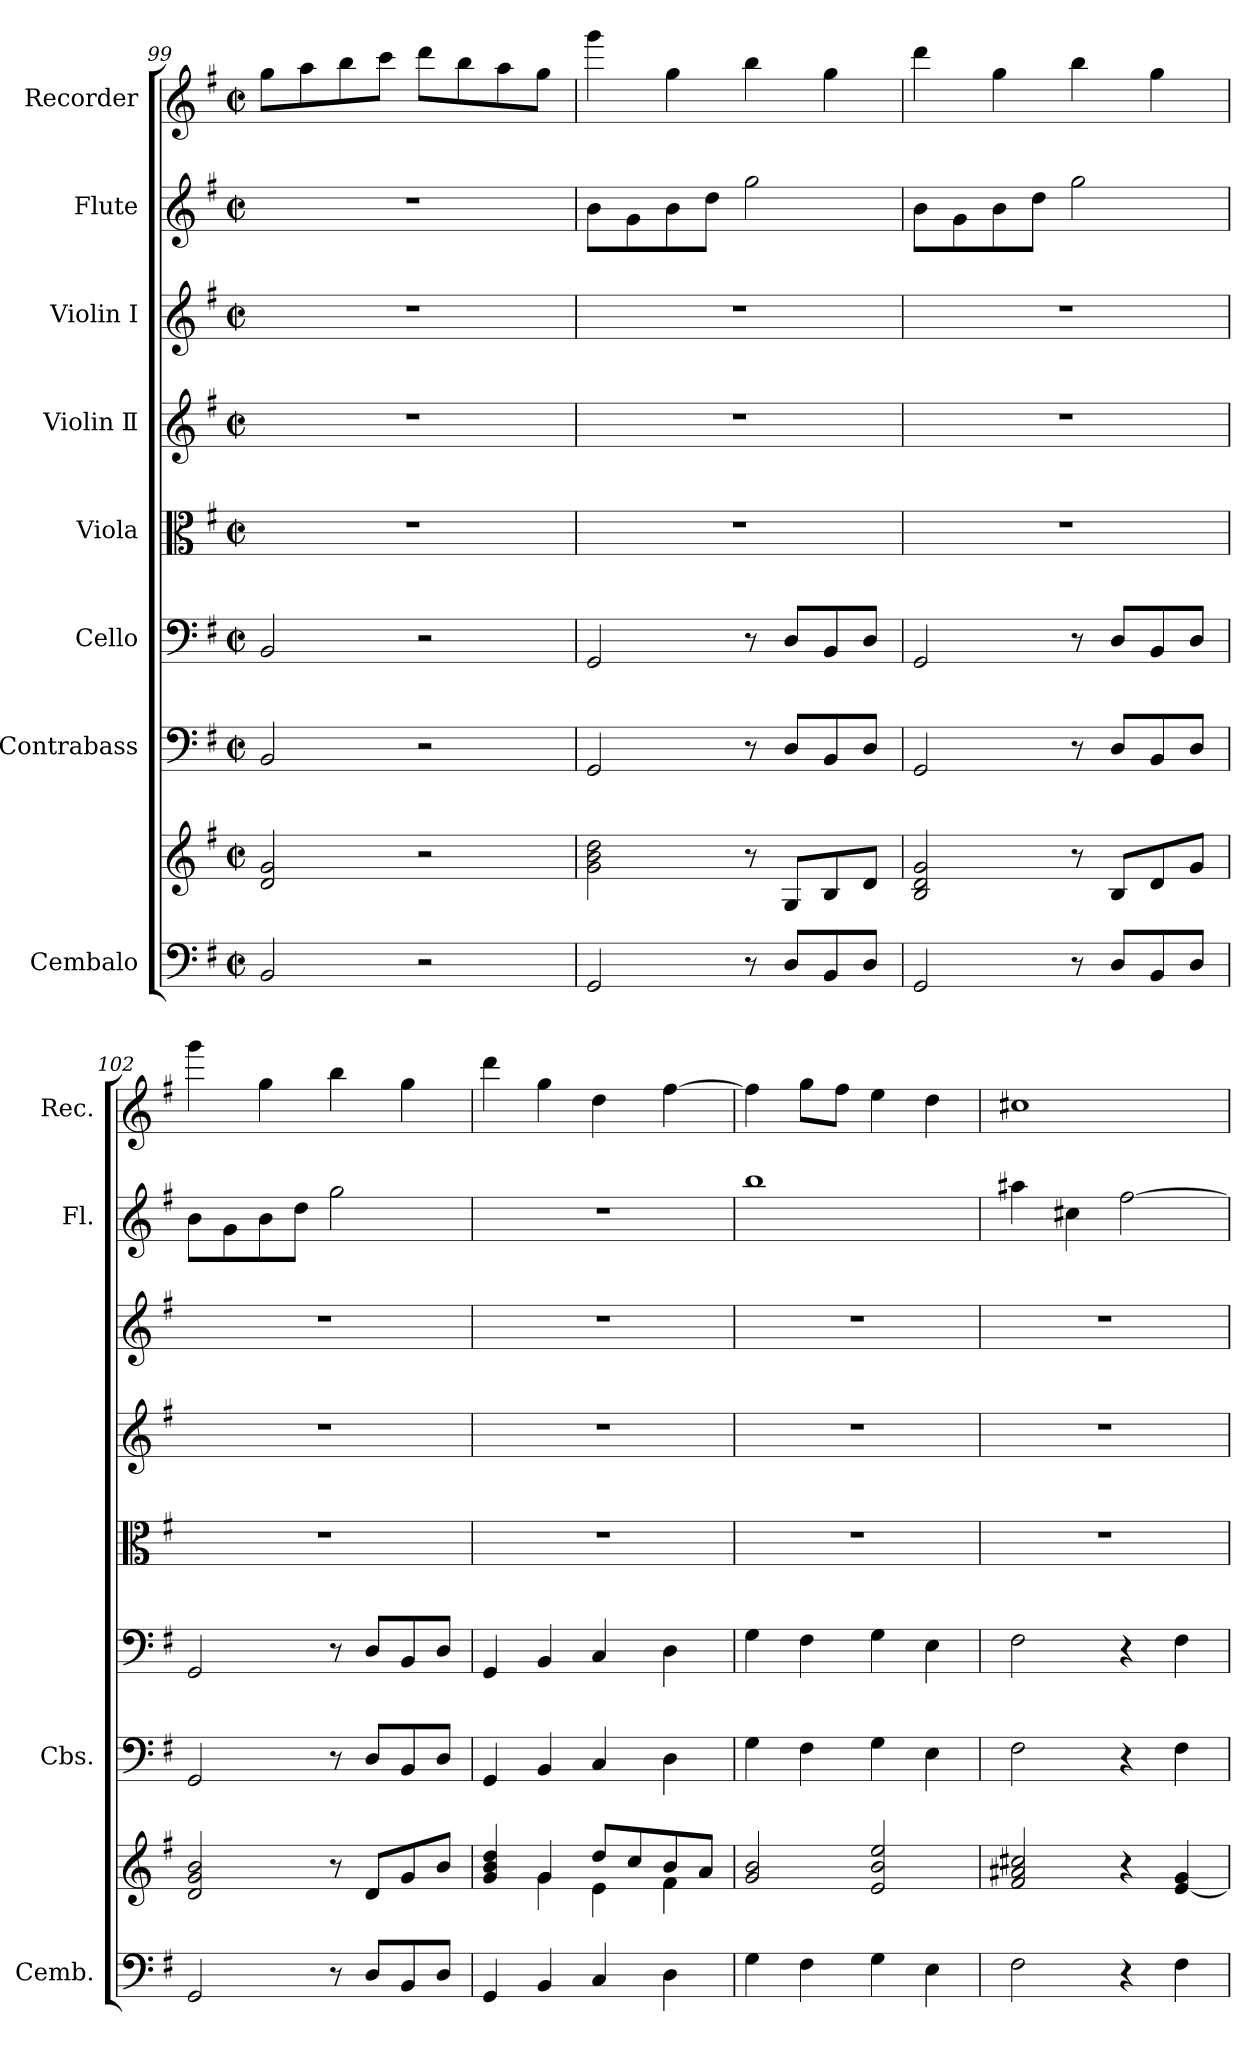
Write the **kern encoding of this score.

**kern	**kern	**kern	**kern	**kern	**kern	**kern	**kern	**kern
*part8	*part8	*part7	*part6	*part5	*part4	*part3	*part2	*part1
*staff9	*staff8	*staff7	*staff6	*staff5	*staff4	*staff3	*staff2	*staff1
*I"Cembalo	*	*I"Contrabass	*I"Cello	*I"Viola	*I"Violin Ⅱ	*I"Violin Ⅰ	*I"Flute	*I"Recorder
*I'Cemb.	*	*I'Cbs.	*	*	*	*	*I'Fl.	*I'Rec.
*clefF4	*clefG2	*clefF4	*clefF4	*clefC3	*clefG2	*clefG2	*clefG2	*clefG2
*	*	*ITrd7c12	*	*	*	*	*	*
*k[f#]	*k[f#]	*k[f#]	*k[f#]	*k[f#]	*k[f#]	*k[f#]	*k[f#]	*k[f#]
*M2/2	*M2/2	*M2/2	*M2/2	*M2/2	*M2/2	*M2/2	*M2/2	*M2/2
*met(c|)	*met(c|)	*met(c|)	*met(c|)	*met(c|)	*met(c|)	*met(c|)	*met(c|)	*met(c|)
=99	=99	=99	=99	=99	=99	=99	=99	=99
2BB/	2d/ 2g/	2BBB/	2BB/	1r	1r	1r	1r	8gg\L
.	.	.	.	.	.	.	.	8aa\
.	.	.	.	.	.	.	.	8bb\
.	.	.	.	.	.	.	.	8ccc\J
2r	2r	2r	2r	.	.	.	.	8ddd\L
.	.	.	.	.	.	.	.	8bb\
.	.	.	.	.	.	.	.	8aa\
.	.	.	.	.	.	.	.	8gg\J
=100	=100	=100	=100	=100	=100	=100	=100	=100
2GG/	2g\ 2b\ 2dd\	2GGG/	2GG/	1r	1r	1r	8b\L	4ggg\
.	.	.	.	.	.	.	8g\	.
.	.	.	.	.	.	.	8b\	4gg\
.	.	.	.	.	.	.	8dd\J	.
8r	8r	8r	8r	.	.	.	2gg\	4bb\
8D/L	8G/L	8DD/L	8D/L	.	.	.	.	.
8BB/	8B/	8BBB/	8BB/	.	.	.	.	4gg\
8D/J	8d/J	8DD/J	8D/J	.	.	.	.	.
!!LO:PB:g=z
=101	=101	=101	=101	=101	=101	=101	=101	=101
2GG/	2B/ 2d/ 2g/	2GGG/	2GG/	1r	1r	1r	8b\L	4ddd\
.	.	.	.	.	.	.	8g\	.
.	.	.	.	.	.	.	8b\	4gg\
.	.	.	.	.	.	.	8dd\J	.
8r	8r	8r	8r	.	.	.	2gg\	4bb\
8D/L	8B/L	8DD/L	8D/L	.	.	.	.	.
8BB/	8d/	8BBB/	8BB/	.	.	.	.	4gg\
8D/J	8g/J	8DD/J	8D/J	.	.	.	.	.
=102	=102	=102	=102	=102	=102	=102	=102	=102
2GG/	2d/ 2g/ 2b/	2GGG/	2GG/	1r	1r	1r	8b\L	4ggg\
.	.	.	.	.	.	.	8g\	.
.	.	.	.	.	.	.	8b\	4gg\
.	.	.	.	.	.	.	8dd\J	.
8r	8r	8r	8r	.	.	.	2gg\	4bb\
8D/L	8d/L	8DD/L	8D/L	.	.	.	.	.
8BB/	8g/	8BBB/	8BB/	.	.	.	.	4gg\
8D/J	8b/J	8DD/J	8D/J	.	.	.	.	.
=103	=103	=103	=103	=103	=103	=103	=103	=103
*	*^	*	*	*	*	*	*	*
4GG/	4g/ 4b/ 4dd/	4reyy	4GGG/	4GG/	1r	1r	1r	1r	4ddd\
4BB/	4g/	4g\	4BBB/	4BB/	.	.	.	.	4gg\
4C/	8dd/L	4e\	4CC/	4C/	.	.	.	.	4dd\
.	8cc/	.	.	.	.	.	.	.	.
4D\	8b/	4f#\	4DD\	4D\	.	.	.	.	[4ff#\
.	8a/J	.	.	.	.	.	.	.	.
*	*v	*v	*	*	*	*	*	*	*
=104	=104	=104	=104	=104	=104	=104	=104	=104
4G\	2g/ 2b/	4GG\	4G\	1r	1r	1r	1bb	4ff#\]
4F#\	.	4FF#\	4F#\	.	.	.	.	8gg\L
.	.	.	.	.	.	.	.	8ff#\J
4G\	2e/ 2b/ 2ee/	4GG\	4G\	.	.	.	.	4ee\
4E\	.	4EE\	4E\	.	.	.	.	4dd\
=105	=105	=105	=105	=105	=105	=105	=105	=105
2F#\	2f#/ 2a#X/ 2cc#X/	2FF#\	2F#\	1r	1r	1r	4aa#X\	1cc#X
.	.	.	.	.	.	.	4cc#X\	.
4r	4r	4r	4r	.	.	.	[2ff#\	.
4F#\	[4e/ 4g/	4FF#\	4F#\	.	.	.	.	.
=	=	=	=	=	=	=	=	=
*-	*-	*-	*-	*-	*-	*-	*-	*-
